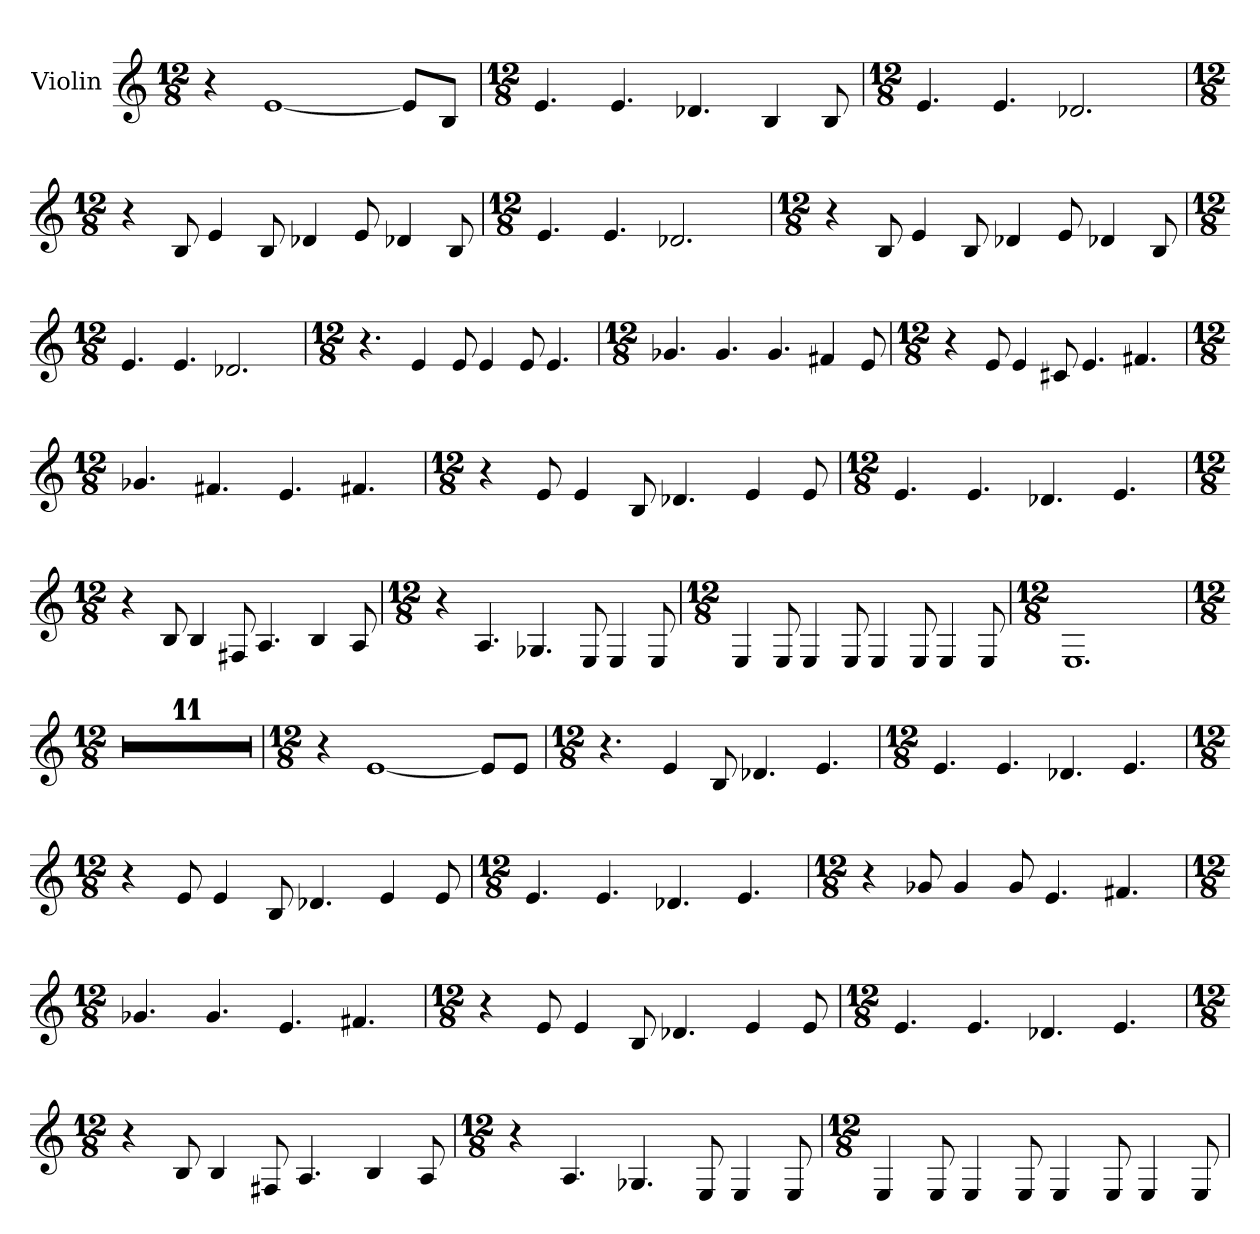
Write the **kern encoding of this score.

**kern
*part1
*staff1
*I"Violin
*I'Vln
*M12/8
=
4r
[1e
8eL]
8BJ
=
*M12/8
4.e
4.e
4.d-X
4B
8B
=
*M12/8
4.e
4.e
2.d-X
=
*M12/8
4r
8B
4e
8B
4d-X
8e
4d-X
8B
=
*M12/8
4.e
4.e
2.d-X
=
*M12/8
4r
8B
4e
8B
4d-X
8e
4d-X
8B
=
*M12/8
4.e
4.e
2.d-X
=
*M12/8
4.r
4e
8e
4e
8e
4.e
=
*M12/8
4.g-X
4.g-
4.g-
4f#X
8e
=
*M12/8
4r
8e
4e
8c#X
4.e
4.f#X
=
*M12/8
4.g-X
4.f#X
4.e
4.f#X
=
*M12/8
4r
8e
4e
8B
4.d-X
4e
8e
=
*M12/8
4.e
4.e
4.d-X
4.e
=
*M12/8
4r
8B
4B
8F#X
4.A
4B
8A
=
*M12/8
4r
4.A
4.G-X
8E
4E
8E
=
*M12/8
4E
8E
4E
8E
4E
8E
4E
8E
=
*M12/8
1.E
=
*M12/8
1.r
=
*M12/8
1.r
=
*M12/8
1.r
=
*M12/8
1.r
=
*M12/8
1.r
=
*M12/8
1.r
=
*M12/8
1.r
=
*M12/8
1.r
=
*M12/8
1.r
=
*M12/8
1.r
=
*M12/8
1.r
=
*M12/8
4r
[1e
8eL]
8eJ
=
*M12/8
4.r
4e
8B
4.d-X
4.e
=
*M12/8
4.e
4.e
4.d-X
4.e
=
*M12/8
4r
8e
4e
8B
4.d-X
4e
8e
=
*M12/8
4.e
4.e
4.d-X
4.e
=
*M12/8
4r
8g-X
4g-
8g-
4.e
4.f#X
=
*M12/8
4.g-X
4.g-
4.e
4.f#X
=
*M12/8
4r
8e
4e
8B
4.d-X
4e
8e
=
*M12/8
4.e
4.e
4.d-X
4.e
=
*M12/8
4r
8B
4B
8F#X
4.A
4B
8A
=
*M12/8
4r
4.A
4.G-X
8E
4E
8E
=
*M12/8
4E
8E
4E
8E
4E
8E
4E
8E
=
*-
